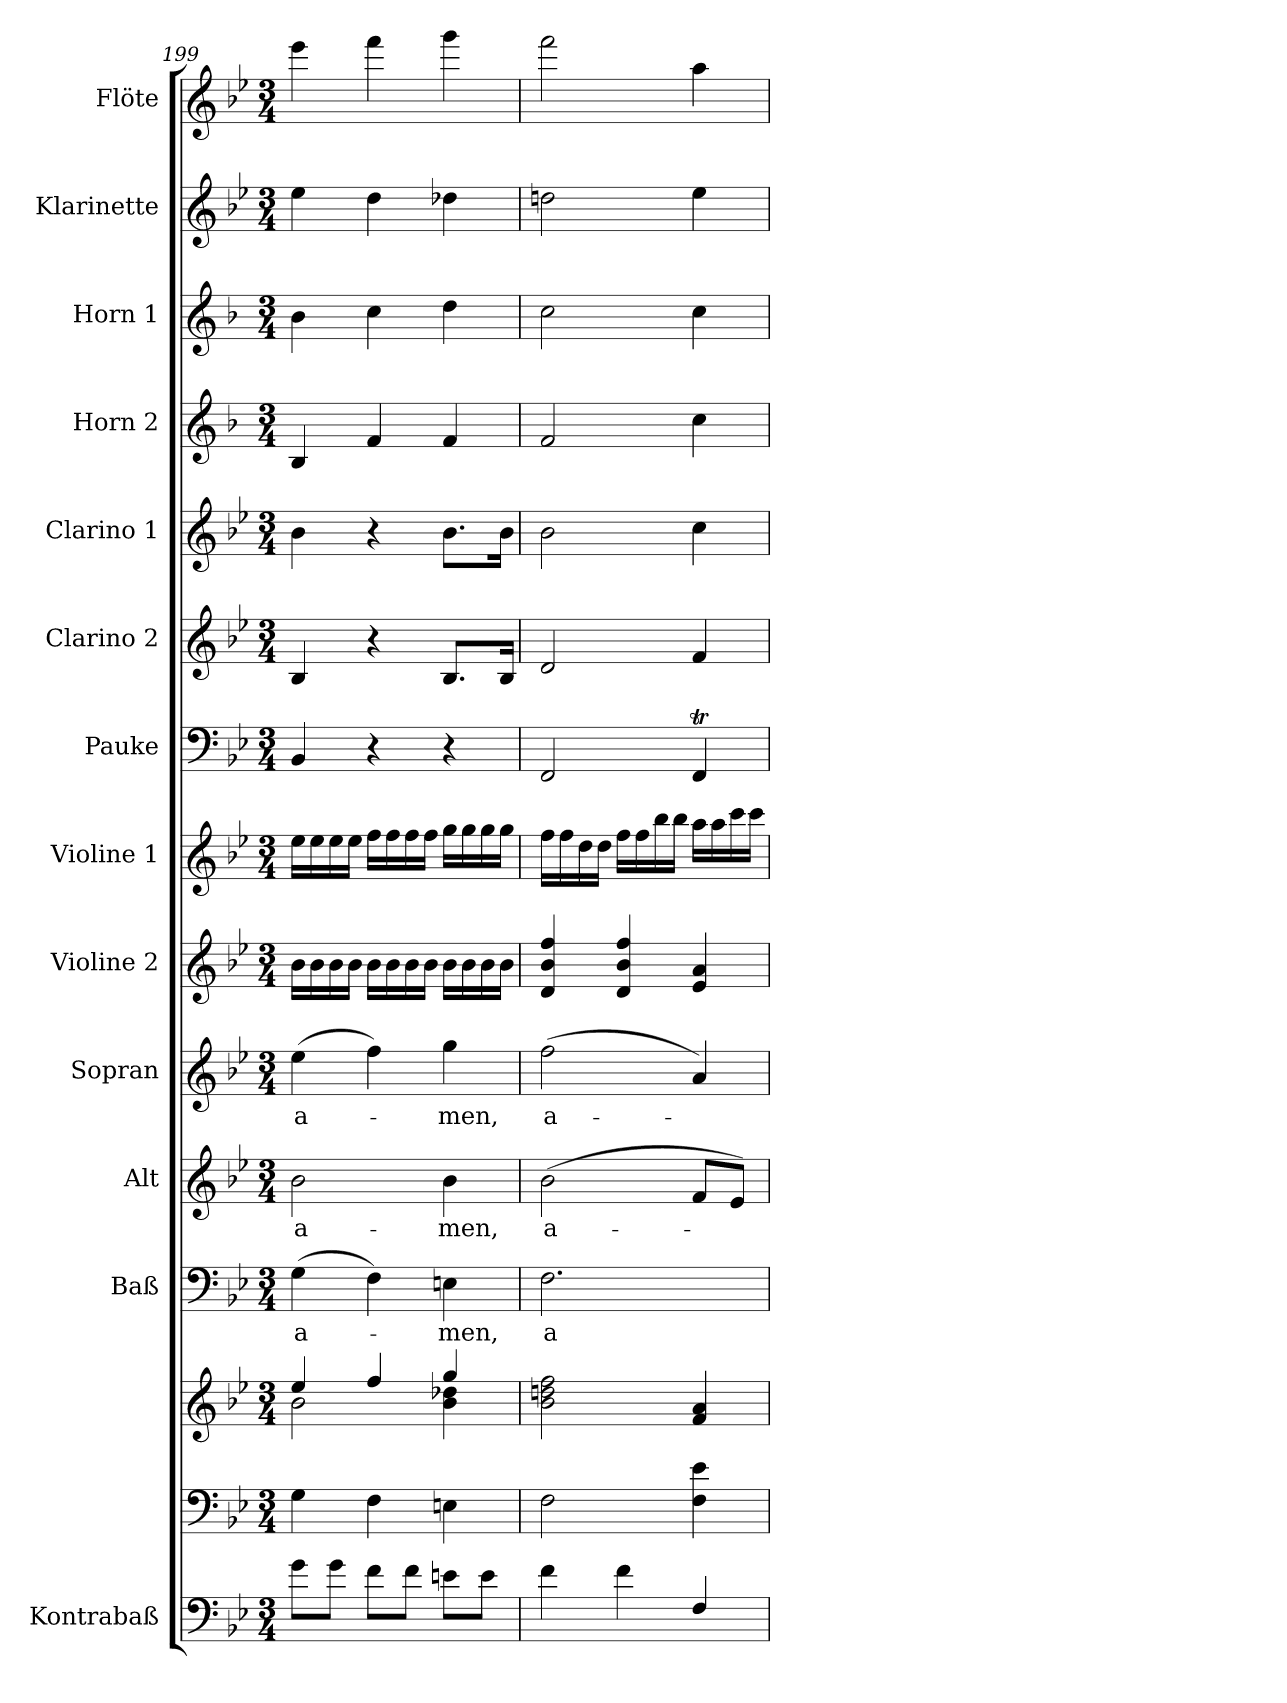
**kern	**kern	**kern	**kern	**text	**kern	**text	**kern	**text	**kern	**kern	**kern	**kern	**kern	**kern	**kern	**kern	**kern
*part14	*part13	*part13	*part12	*part12	*part11	*part11	*part10	*part10	*part9	*part8	*part7	*part6	*part5	*part4	*part3	*part2	*part1
*staff15	*staff14	*staff13	*staff12	*staff12	*staff11	*staff11	*staff10	*staff10	*staff9	*staff8	*staff7	*staff6	*staff5	*staff4	*staff3	*staff2	*staff1
*I"Kontrabaß	*	*	*I"Baß	*	*I"Alt	*	*I"Sopran	*	*I"Violine 2	*I"Violine 1	*I"Pauke	*I"Clarino 2	*I"Clarino 1	*I"Horn 2	*I"Horn 1	*I"Klarinette	*I"Flöte
*I'Kb	*	*	*I'Baß	*	*I'Alt	*	*I'Sop	*	*I'Vln. 2	*I'Vln. 1	*I'Pk.	*	*	*I'Hrn. 2	*I'Hrn. 1	*	*I'Fl.
*clefF4	*clefF4	*clefG2	*clefF4	*	*clefG2	*	*clefG2	*	*clefG2	*clefG2	*clefF4	*clefG2	*clefG2	*clefG2	*clefG2	*clefG2	*clefG2
*ITrd7c12	*	*	*	*	*	*	*	*	*	*	*	*ITrd7c12	*ITrd7c12	*ITrd4c7	*ITrd4c7	*	*
*k[b-e-]	*k[b-e-]	*k[b-e-]	*k[b-e-]	*	*k[b-e-]	*	*k[b-e-]	*	*k[b-e-]	*k[b-e-]	*k[b-e-]	*k[b-e-]	*k[b-e-]	*k[b-e-]	*k[b-e-]	*k[b-e-]	*k[b-e-]
*B-:	*B-:	*B-:	*B-:	*	*B-:	*	*B-:	*	*B-:	*B-:	*B-:	*B-:	*B-:	*B-:	*B-:	*B-:	*B-:
*M3/4	*M3/4	*M3/4	*M3/4	*	*M3/4	*	*M3/4	*	*M3/4	*M3/4	*M3/4	*M3/4	*M3/4	*M3/4	*M3/4	*M3/4	*M3/4
=199	=199	=199	=199	=199	=199	=199	=199	=199	=199	=199	=199	=199	=199	=199	=199	=199	=199
*	*	*^	*	*	*	*	*	*	*	*	*	*	*	*	*	*	*
!	!	!	!	!	!LO:LY:b	!	!LO:LY:b	!	!LO:LY:b	!	!	!	!	!	!	!	!	!
8G\L	4G\	4ee-/	2b-\	(>4G\	a-	2b-\	a-	(>4ee-\	a-	16b-\LL	16ee-\LL	4BB-/	4BB-/	4B-\	4E-/	4e-\	4ee-\	4eee-\
.	.	.	.	.	.	.	.	.	.	16b-\	16ee-\	.	.	.	.	.	.	.
8G\J	.	.	.	.	.	.	.	.	.	16b-\	16ee-\	.	.	.	.	.	.	.
.	.	.	.	.	.	.	.	.	.	16b-\JJ	16ee-\JJ	.	.	.	.	.	.	.
8F\L	4F\	4ff/	.	4F\)	.	.	.	4ff\)	.	16b-\LL	16ff\LL	4r	4r	4r	4B-/	4f\	4dd\	4fff\
.	.	.	.	.	.	.	.	.	.	16b-\	16ff\	.	.	.	.	.	.	.
8F\J	.	.	.	.	.	.	.	.	.	16b-\	16ff\	.	.	.	.	.	.	.
.	.	.	.	.	.	.	.	.	.	16b-\JJ	16ff\JJ	.	.	.	.	.	.	.
!	!	!	!	!	!LO:LY:b	!	!LO:LY:b	!	!LO:LY:b	!	!	!	!	!	!	!	!	!
8En\L	4En\	4gg/	4b-\ 4dd-X\	4En\	-men,	4b-\	-men,	4gg\	-men,	16b-\LL	16gg\LL	4r	8.BB-/L	8.B-\L	4B-/	4g\	4dd-X\	4ggg\
.	.	.	.	.	.	.	.	.	.	16b-\	16gg\	.	.	.	.	.	.	.
8E\J	.	.	.	.	.	.	.	.	.	16b-\	16gg\	.	.	.	.	.	.	.
.	.	.	.	.	.	.	.	.	.	16b-\JJ	16gg\JJ	.	16BB-/Jk	16B-\Jk	.	.	.	.
*	*	*v	*v	*	*	*	*	*	*	*	*	*	*	*	*	*	*	*
!!LO:PB:g=z
=200	=200	=200	=200	=200	=200	=200	=200	=200	=200	=200	=200	=200	=200	=200	=200	=200	=200
!	!	!	!	!LO:LY:b	!	!LO:LY:b	!	!LO:LY:b	!	!	!	!	!	!	!	!	!
4F\	2F\	2b-\ 2ddn\ 2ff\	2.F\	a-	(<2b-\	a-	(>2ff\	a-	4d/ 4b-/ 4ff/	16ff\LL	2FF/	2D/	2B-\	2B-/	2f\	2ddn\	2fff\
.	.	.	.	.	.	.	.	.	.	16ff\	.	.	.	.	.	.	.
.	.	.	.	.	.	.	.	.	.	16dd\	.	.	.	.	.	.	.
.	.	.	.	.	.	.	.	.	.	16dd\JJ	.	.	.	.	.	.	.
4F\	.	.	.	.	.	.	.	.	4d/ 4b-/ 4ff/	16ff\LL	.	.	.	.	.	.	.
.	.	.	.	.	.	.	.	.	.	16ff\	.	.	.	.	.	.	.
.	.	.	.	.	.	.	.	.	.	16bb-\	.	.	.	.	.	.	.
.	.	.	.	.	.	.	.	.	.	16bb-\JJ	.	.	.	.	.	.	.
4FF/	4F\ 4e-\	4f/ 4a/	.	.	8f/L	.	4a/)	.	4e-/ 4a/	16aa\LL	4FFT/	4F/	4c\	4f\	4f\	4ee-\	4aa\
.	.	.	.	.	.	.	.	.	.	16aa\	.	.	.	.	.	.	.
.	.	.	.	.	8e-/J)	.	.	.	.	16ccc\	.	.	.	.	.	.	.
.	.	.	.	.	.	.	.	.	.	16ccc\JJ	.	.	.	.	.	.	.
=	=	=	=	=	=	=	=	=	=	=	=	=	=	=	=	=	=
*-	*-	*-	*-	*-	*-	*-	*-	*-	*-	*-	*-	*-	*-	*-	*-	*-	*-
